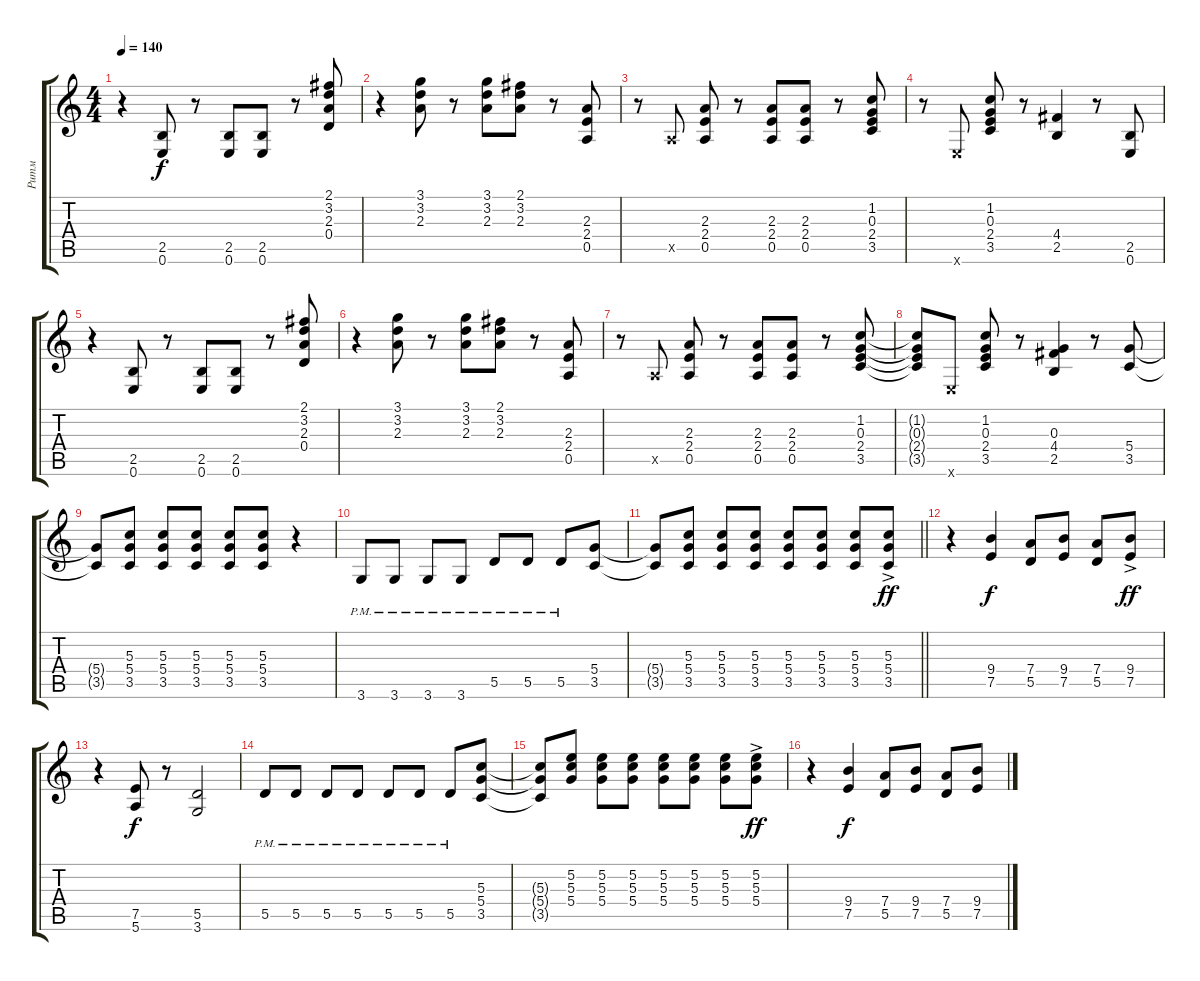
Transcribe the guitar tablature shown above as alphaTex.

\track ("Ритм" "Ритм") {instrument distortionguitar}
\staff {score tabs}
\tuning (E4 B3 G3 D3 A2 E2) {hide}
\ts (4 4)
\tempo 140
\clef g2
\ks c
r.4{dy f} (2.5 0.6).8 r.8 (2.5 0.6).8 (2.5 0.6).8 r.8 (2.1 3.2 2.3 0.4).8 |
r.4 (3.1 3.2 2.3).8 r.8 (3.1 3.2 2.3).8 (2.1 3.2 2.3).8 r.8 (2.3 2.4 0.5).8 |
r.8 0.5{x}.8 (2.3 2.4 0.5).8 r.8 (2.3 2.4 0.5).8 (2.3 2.4 0.5).8 r.8 (1.2 0.3 2.4 3.5).8 |
r.8 0.6{x}.8 (1.2 0.3 2.4 3.5).8 r.8 (4.4 2.5).4 r.8 (2.5 0.6).8 |
r.4 (2.5 0.6).8 r.8 (2.5 0.6).8 (2.5 0.6).8 r.8 (2.1 3.2 2.3 0.4).8 |
r.4 (3.1 3.2 2.3).8 r.8 (3.1 3.2 2.3).8 (2.1 3.2 2.3).8 r.8 (2.3 2.4 0.5).8 |
r.8 0.5{x}.8 (2.3 2.4 0.5).8 r.8 (2.3 2.4 0.5).8 (2.3 2.4 0.5).8 r.8 (1.2 0.3 2.4 3.5).8 |
(1.2{t} 0.3{t} 2.4{t} 3.5{t}).8 0.6{x}.8 (1.2 0.3 2.4 3.5).8 r.8 (0.3 4.4 2.5).4 r.8 (5.4 3.5).8 |
(5.4{t} 3.5{t}).8 (5.3 5.4 3.5).8 (5.3 5.4 3.5).8 (5.3 5.4 3.5).8 (5.3 5.4 3.5).8 (5.3 5.4 3.5).8 r.4 |
3.6{pm}.8 3.6{pm}.8 3.6{pm}.8 3.6{pm}.8 5.5{pm}.8 5.5{pm}.8 5.5{pm}.8 (5.4 3.5).8 |
\barLineRight lightlight
(5.4{t} 3.5{t}).8 (5.3 5.4 3.5).8 (5.3 5.4 3.5).8 (5.3 5.4 3.5).8 (5.3 5.4 3.5).8 (5.3 5.4 3.5).8 (5.3 5.4 3.5).8 (5.3{ac} 5.4{ac} 3.5{ac}).8{dy ff} |
r.4 (9.4 7.5).4{dy f} (7.4 5.5).8 (9.4 7.5).8 (7.4 5.5).8 (9.4{ac} 7.5{ac}).8{dy ff} |
r.4 (7.5 5.6).8{dy f} r.8 (5.5 3.6).2 |
5.5{pm}.8 5.5{pm}.8 5.5{pm}.8 5.5{pm}.8 5.5{pm}.8 5.5{pm}.8 5.5{pm}.8 (5.3 5.4 3.5).8 |
(5.3{t} 5.4{t} 3.5{t}).8 (5.2 5.3 5.4).8 (5.2 5.3 5.4).8 (5.2 5.3 5.4).8 (5.2 5.3 5.4).8 (5.2 5.3 5.4).8 (5.2 5.3 5.4).8 (5.2{ac} 5.3{ac} 5.4{ac}).8{dy ff} |
r.4 (9.4 7.5).4{dy f} (7.4 5.5).8 (9.4 7.5).8 (7.4 5.5).8 (9.4 7.5).8
